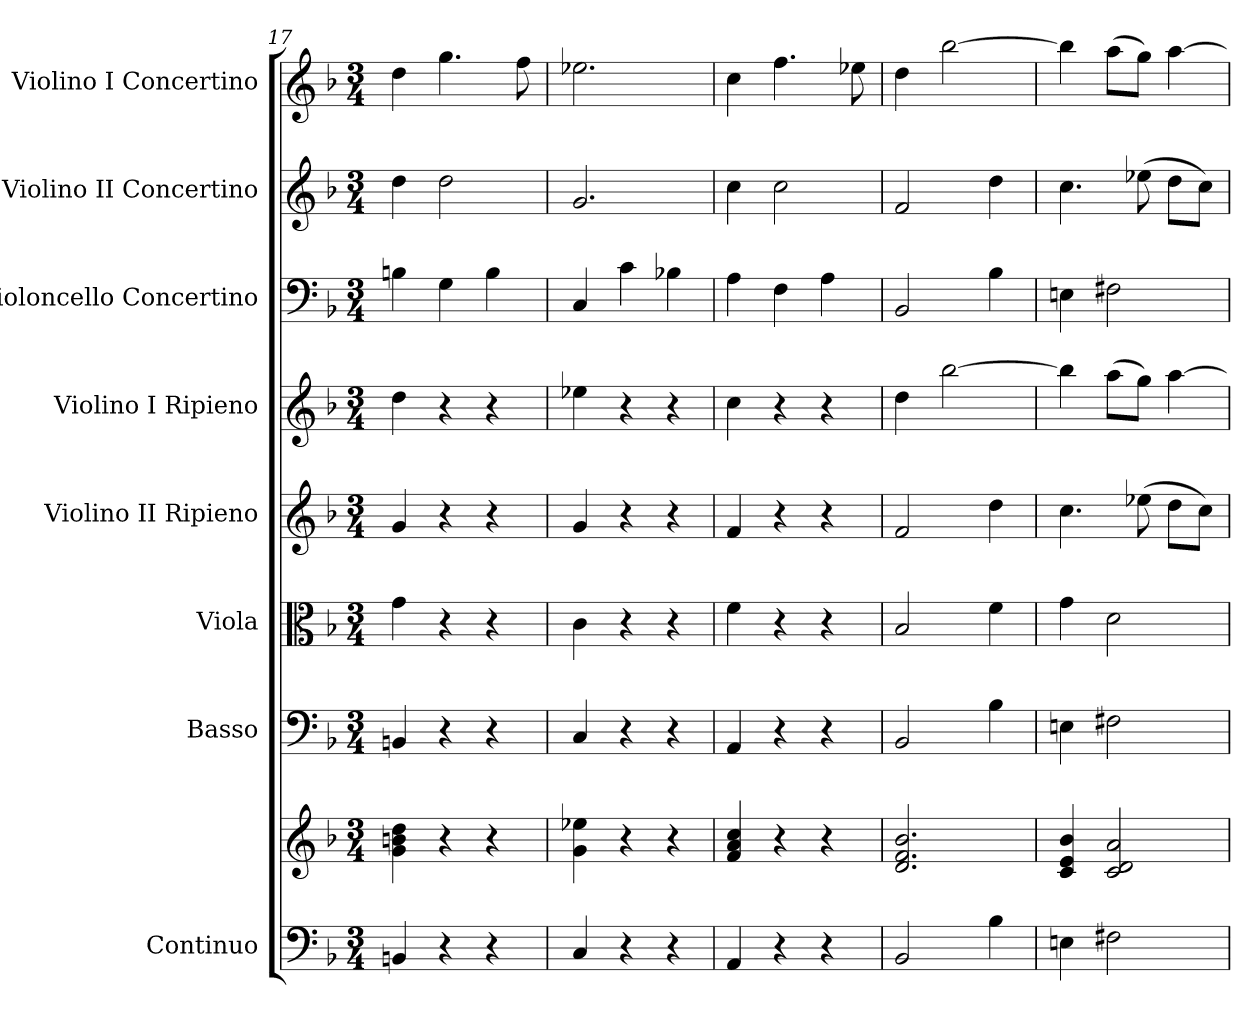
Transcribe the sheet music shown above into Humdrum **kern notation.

**kern	**kern	**kern	**kern	**kern	**kern	**kern	**kern	**kern
*part8	*part8	*part7	*part6	*part5	*part4	*part3	*part2	*part1
*staff9	*staff8	*staff7	*staff6	*staff5	*staff4	*staff3	*staff2	*staff1
*I"Continuo	*	*I"Basso	*I"Viola	*I"Violino II Ripieno	*I"Violino I Ripieno	*I"Violoncello Concertino	*I"Violino II Concertino	*I"Violino I Concertino
*	*	*	*	*	*	*I'Vc	*I'Vln	*I'Vln
*clefF4	*clefG2	*clefF4	*clefC3	*clefG2	*clefG2	*clefF4	*clefG2	*clefG2
*k[b-]	*k[b-]	*k[b-]	*k[b-]	*k[b-]	*k[b-]	*k[b-]	*k[b-]	*k[b-]
*M3/4	*M3/4	*M3/4	*M3/4	*M3/4	*M3/4	*M3/4	*M3/4	*M3/4
=17	=17	=17	=17	=17	=17	=17	=17	=17
4BBn/	4g\ 4bn\ 4dd\	4BBn/	4g\	4g/	4dd\	4Bn\	4dd\	4dd\
4r	4r	4r	4r	4r	4r	4G\	2dd\	4.gg\
4r	4r	4r	4r	4r	4r	4B\	.	.
.	.	.	.	.	.	.	.	8ff\
=18	=18	=18	=18	=18	=18	=18	=18	=18
4C/	4g\ 4ee-X\	4C/	4c\	4g/	4ee-X\	4C/	2.g/	2.ee-X\
4r	4r	4r	4r	4r	4r	4c\	.	.
4r	4r	4r	4r	4r	4r	4B-X\	.	.
=19	=19	=19	=19	=19	=19	=19	=19	=19
4AA/	4f/ 4a/ 4cc/	4AA/	4f\	4f/	4cc\	4A\	4cc\	4cc\
4r	4r	4r	4r	4r	4r	4F\	2cc\	4.ff\
4r	4r	4r	4r	4r	4r	4A\	.	.
.	.	.	.	.	.	.	.	8ee-X\
!!LO:LB:g=z
=20	=20	=20	=20	=20	=20	=20	=20	=20
2BB-/	2.d/ 2.f/ 2.b-/	2BB-/	2B-/	2f/	4dd\	2BB-/	2f/	4dd\
.	.	.	.	.	[2bb-\	.	.	[2bb-\
4B-\	.	4B-\	4f\	4dd\	.	4B-\	4dd\	.
=21	=21	=21	=21	=21	=21	=21	=21	=21
4En\	4c/ 4e/ 4b-/	4En\	4g\	4.cc\	4bb-\]	4En\	4.cc\	4bb-\]
2F#X\	2c/ 2d/ 2a/	2F#X\	2d\	.	(>8aa\L	2F#X\	.	(>8aa\L
.	.	.	.	(>8ee-X\	8gg\J)	.	(>8ee-X\	8gg\J)
.	.	.	.	8dd\L	[4aa\	.	8dd\L	[4aa\
.	.	.	.	8cc\J)	.	.	8cc\J)	.
=	=	=	=	=	=	=	=	=
*-	*-	*-	*-	*-	*-	*-	*-	*-
